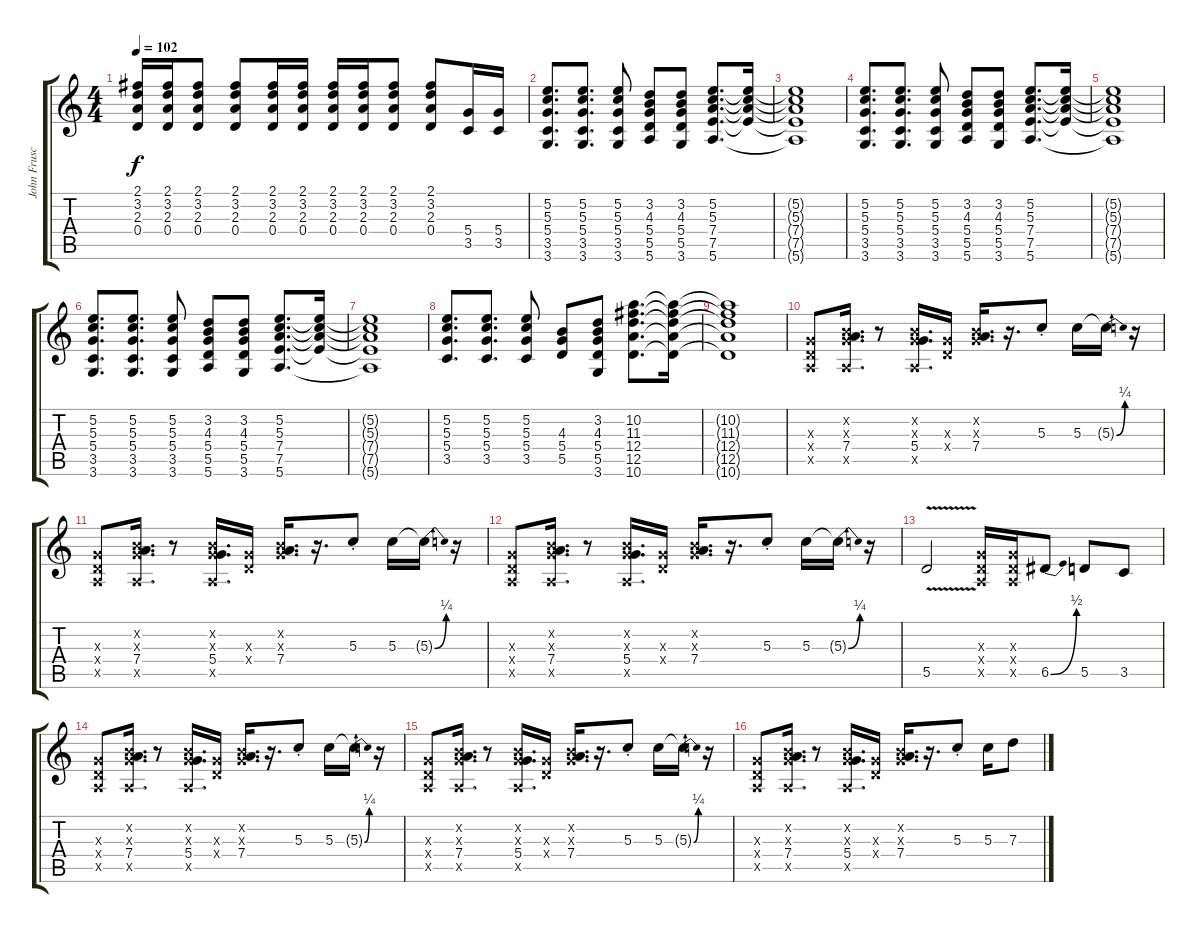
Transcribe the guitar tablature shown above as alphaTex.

\track ("John Frusciante (Guitare)" "John Frusc") {instrument electricguitarclean}
\staff {score tabs}
\tuning (E4 B3 G3 D3 A2 E2) {hide}
\ts (4 4)
\tempo 102
\clef g2
\ks c
(2.1 3.2 2.3 0.4).16{dy f} (2.1 3.2 2.3 0.4).16 (2.1 3.2 2.3 0.4).8 (2.1 3.2 2.3 0.4).8 (2.1 3.2 2.3 0.4).16 (2.1 3.2 2.3 0.4).16 (2.1 3.2 2.3 0.4).16 (2.1 3.2 2.3 0.4).16 (2.1 3.2 2.3 0.4).8 (2.1 3.2 2.3 0.4).8 (5.4 3.5).16 (5.4 3.5).16 |
(5.2 5.3 5.4 3.5 3.6).8{d} (5.2 5.3 5.4 3.5 3.6).8{d} (5.2 5.3 5.4 3.5 3.6).8 (3.2 4.3 5.4 5.5 5.6).8 (3.2 4.3 5.4 5.5 3.6).8 (5.2 5.3 7.4 7.5 5.6).8{d} (5.2{t} 5.3{t} 7.4{t} 7.5{t}).16 |
(5.2{t} 5.3{t} 7.4{t} 7.5{t} 5.6{t}).1 |
(5.2 5.3 5.4 3.5 3.6).8{d} (5.2 5.3 5.4 3.5 3.6).8{d} (5.2 5.3 5.4 3.5 3.6).8 (3.2 4.3 5.4 5.5 5.6).8 (3.2 4.3 5.4 5.5 3.6).8 (5.2 5.3 7.4 7.5 5.6).8{d} (5.2{t} 5.3{t} 7.4{t} 7.5{t}).16 |
(5.2{t} 5.3{t} 7.4{t} 7.5{t} 5.6{t}).1 |
(5.2 5.3 5.4 3.5 3.6).8{d} (5.2 5.3 5.4 3.5 3.6).8{d} (5.2 5.3 5.4 3.5 3.6).8 (3.2 4.3 5.4 5.5 5.6).8 (3.2 4.3 5.4 5.5 3.6).8 (5.2 5.3 7.4 7.5 5.6).8{d} (5.2{t} 5.3{t} 7.4{t} 7.5{t}).16 |
(5.2{t} 5.3{t} 7.4{t} 7.5{t} 5.6{t}).1 |
(5.2 5.3 5.4 3.5).8{d} (5.2 5.3 5.4 3.5).8{d} (5.2 5.3 5.4 3.5).8 (4.3 5.4 5.5).8 (3.2 4.3 5.4 5.5 3.6).8 (10.2 11.3 12.4 12.5 10.6).8{d} (10.2{t} 11.3{t} 12.4{t} 12.5{t} 10.6{t}).16 |
(10.2{t} 11.3{t} 12.4{t} 12.5{t} 10.6{t}).1 |
(0.3{x} 0.4{x} 0.5{x}).8 (0.2{x} 0.3{x} 7.4 0.5{x}).16{d} r.8 (0.2{x} 0.3{x} 5.4 0.5{x}).16{d} (0.3{x} 0.4{x}).16 (0.2{x} 0.3{x} 7.4).16{d} r.16{d} 5.3{st}.8 5.3.16 5.3{be (bend 0 0 60 1) t}.16 r.16 |
(0.3{x} 0.4{x} 0.5{x}).8 (0.2{x} 0.3{x} 7.4 0.5{x}).16{d} r.8 (0.2{x} 0.3{x} 5.4 0.5{x}).16{d} (0.3{x} 0.4{x}).16 (0.2{x} 0.3{x} 7.4).16{d} r.16{d} 5.3{st}.8 5.3.16 5.3{be (bend 0 0 60 1) t}.16 r.16 |
(0.3{x} 0.4{x} 0.5{x}).8 (0.2{x} 0.3{x} 7.4 0.5{x}).16{d} r.8 (0.2{x} 0.3{x} 5.4 0.5{x}).16{d} (0.3{x} 0.4{x}).16 (0.2{x} 0.3{x} 7.4).16{d} r.16{d} 5.3{st}.8 5.3.16 5.3{be (bend 0 0 60 1) t}.16 r.16 |
5.5{v}.2 (0.3{x} 0.4{x} 0.5{x}).16 (0.3{x} 0.4{x} 0.5{x}).16 6.5{be (bend 0 0 60 2)}.8 5.5.8 3.5.8 |
(0.3{x} 0.4{x} 0.5{x}).8 (0.2{x} 0.3{x} 7.4 0.5{x}).16{d} r.8 (0.2{x} 0.3{x} 5.4 0.5{x}).16{d} (0.3{x} 0.4{x}).16 (0.2{x} 0.3{x} 7.4).16{d} r.16{d} 5.3{st}.8 5.3.16 5.3{be (bend 0 0 60 1) t}.16 r.16 |
(0.3{x} 0.4{x} 0.5{x}).8 (0.2{x} 0.3{x} 7.4 0.5{x}).16{d} r.8 (0.2{x} 0.3{x} 5.4 0.5{x}).16{d} (0.3{x} 0.4{x}).16 (0.2{x} 0.3{x} 7.4).16{d} r.16{d} 5.3{st}.8 5.3.16 5.3{be (bend 0 0 60 1) t}.16 r.16 |
(0.3{x} 0.4{x} 0.5{x}).8 (0.2{x} 0.3{x} 7.4 0.5{x}).16{d} r.8 (0.2{x} 0.3{x} 5.4 0.5{x}).16{d} (0.3{x} 0.4{x}).16 (0.2{x} 0.3{x} 7.4).16{d} r.16{d} 5.3{st}.8 5.3.16 7.3.8
